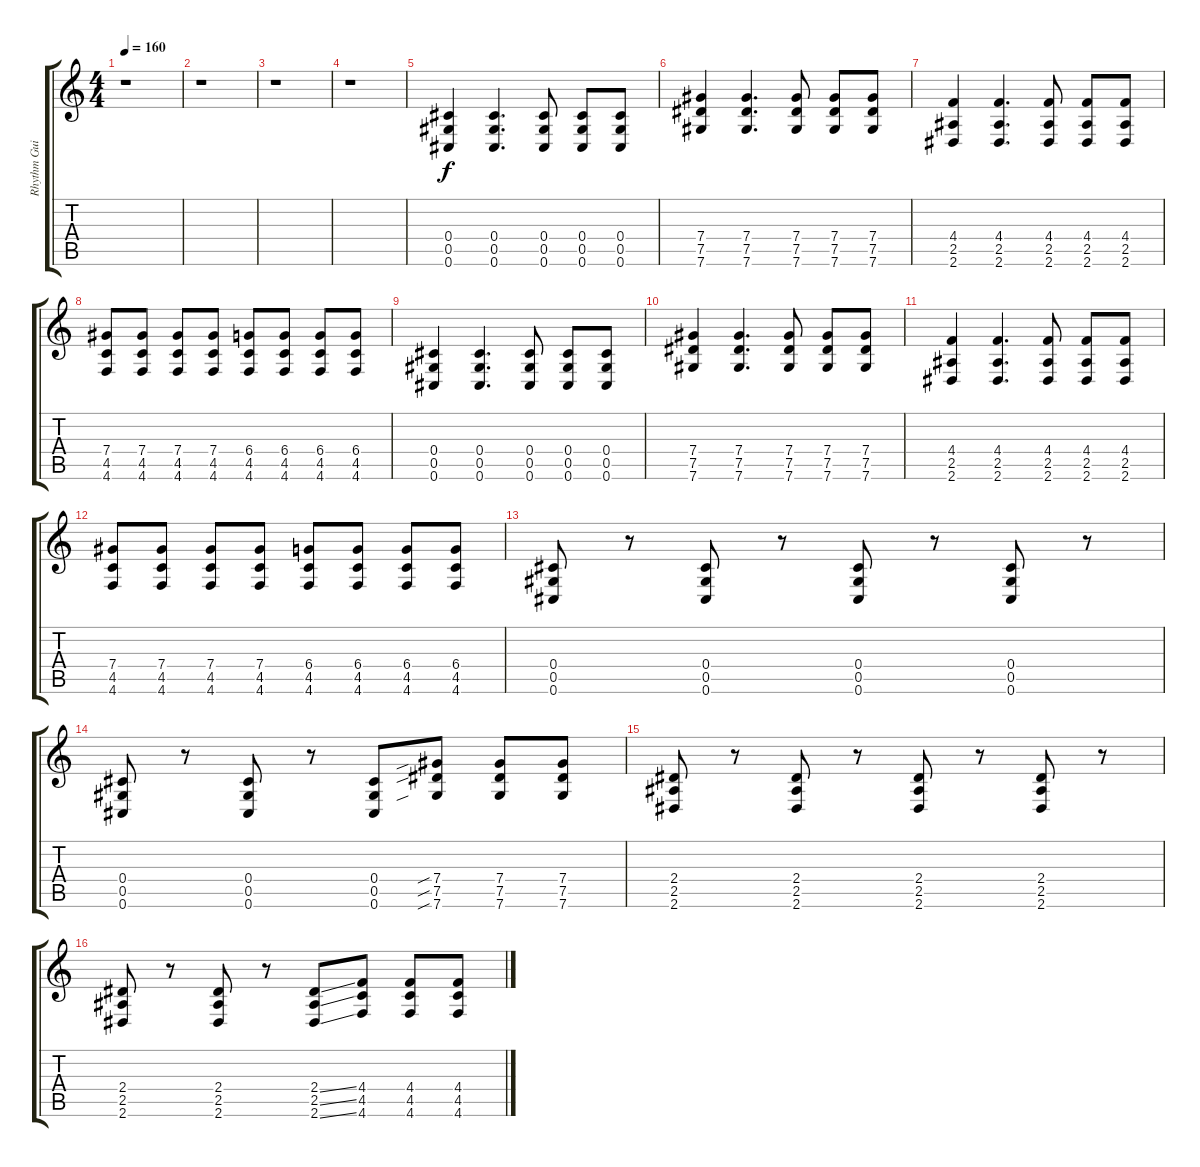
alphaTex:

\track ("Rhythm Guitar" "Rhythm Gui") {instrument distortionguitar}
\staff {score tabs}
\tuning (Eb4 Bb3 Gb3 Db3 Ab2 Db2) {hide}
\ts (4 4)
\tempo 160
\clef g2
\ks c
r.1{dy f} |
r.1 |
r.1 |
r.1 |
(0.4 0.5 0.6).4 (0.4 0.5 0.6).4{d} (0.4 0.5 0.6).8 (0.4 0.5 0.6).8 (0.4 0.5 0.6).8 |
(7.4 7.5 7.6).4 (7.4 7.5 7.6).4{d} (7.4 7.5 7.6).8 (7.4 7.5 7.6).8 (7.4 7.5 7.6).8 |
(4.4 2.5 2.6).4 (4.4 2.5 2.6).4{d} (4.4 2.5 2.6).8 (4.4 2.5 2.6).8 (4.4 2.5 2.6).8 |
(7.4 4.5 4.6).8 (7.4 4.5 4.6).8 (7.4 4.5 4.6).8 (7.4 4.5 4.6).8 (6.4 4.5 4.6).8 (6.4 4.5 4.6).8 (6.4 4.5 4.6).8 (6.4 4.5 4.6).8 |
(0.4 0.5 0.6).4 (0.4 0.5 0.6).4{d} (0.4 0.5 0.6).8 (0.4 0.5 0.6).8 (0.4 0.5 0.6).8 |
(7.4 7.5 7.6).4 (7.4 7.5 7.6).4{d} (7.4 7.5 7.6).8 (7.4 7.5 7.6).8 (7.4 7.5 7.6).8 |
(4.4 2.5 2.6).4 (4.4 2.5 2.6).4{d} (4.4 2.5 2.6).8 (4.4 2.5 2.6).8 (4.4 2.5 2.6).8 |
(7.4 4.5 4.6).8 (7.4 4.5 4.6).8 (7.4 4.5 4.6).8 (7.4 4.5 4.6).8 (6.4 4.5 4.6).8 (6.4 4.5 4.6).8 (6.4 4.5 4.6).8 (6.4 4.5 4.6).8 |
(0.4 0.5 0.6).8 r.8 (0.4 0.5 0.6).8 r.8 (0.4 0.5 0.6).8 r.8 (0.4 0.5 0.6).8 r.8 |
(0.4 0.5 0.6).8 r.8 (0.4 0.5 0.6).8 r.8 (0.4 0.5 0.6).8 (7.4{sib} 7.5{sib} 7.6{sib}).8 (7.4 7.5 7.6).8 (7.4 7.5 7.6).8 |
(2.4 2.5 2.6).8 r.8 (2.4 2.5 2.6).8 r.8 (2.4 2.5 2.6).8 r.8 (2.4 2.5 2.6).8 r.8 |
(2.4 2.5 2.6).8 r.8 (2.4 2.5 2.6).8 r.8 (2.4{ss} 2.5{ss} 2.6{ss}).8 (4.4 4.5 4.6).8 (4.4 4.5 4.6).8 (4.4 4.5 4.6).8
